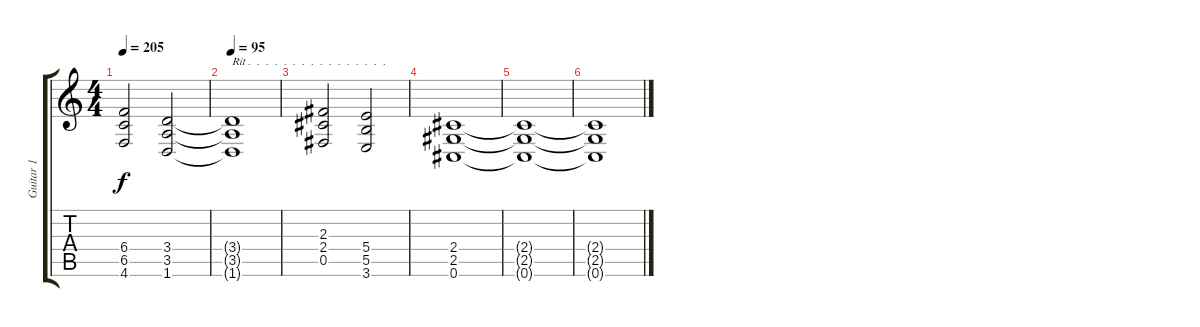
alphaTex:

\track ("Guitar 1" "Guitar 1") {instrument distortionguitar}
\staff {score tabs}
\tuning (Db4 Ab3 E3 B2 Gb2 Db2) {hide}
\ts (4 4)
\tempo 205
\clef g2
\ks c
(6.4{t} 6.5{t} 4.6{t}).2{dy f} (3.4 3.5 1.6).2 |
\tempo 95
(3.4{t} 3.5{t} 1.6{t}).1{txt "Rit .  .  .  .  .  .  .  .  .  .  .  .  .  .  .  ."} |
(2.3 2.4 0.5).2 (5.4 5.5 3.6).2 |
(2.4 2.5 0.6).1 |
(2.4{t} 2.5{t} 0.6{t}).1{volume 0} |
(2.4{t} 2.5{t} 0.6{t}).1
